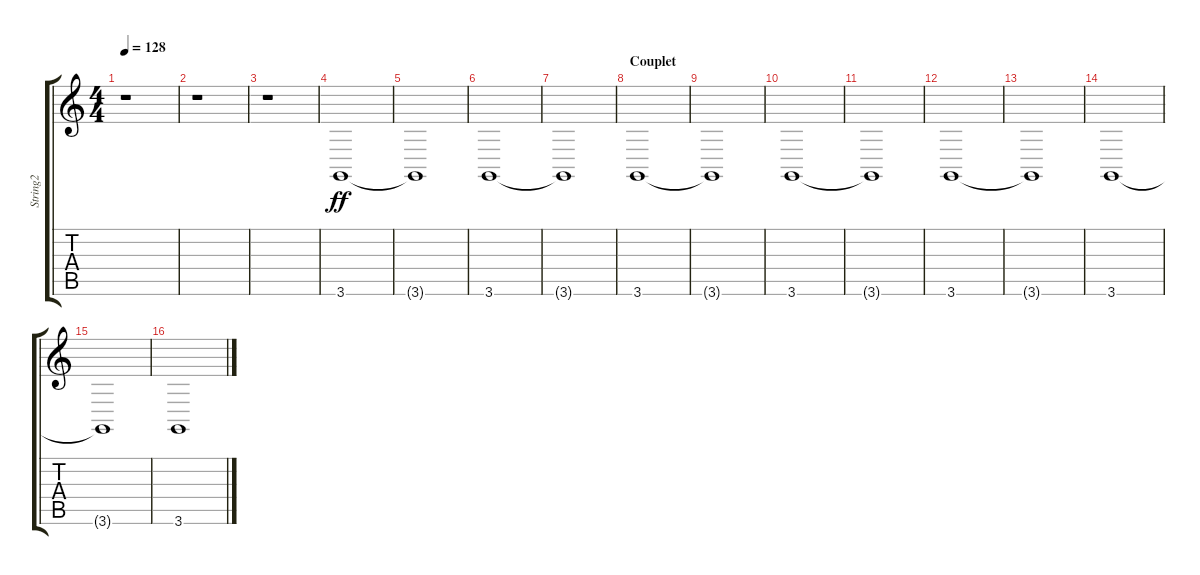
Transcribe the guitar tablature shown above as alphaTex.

\track ("String2" "String2") {instrument stringensemble1}
\staff {score tabs}
\tuning (E4 B3 G3 D3 A2 E2) {hide}
\ts (4 4)
\tempo 128
\clef g2
\ks c
r.1{dy ff} |
r.1 |
r.1 |
3.6.1 |
3.6{t}.1 |
3.6.1 |
3.6{t}.1 |
\section ("" "Couplet")
3.6.1 |
3.6{t}.1 |
3.6.1 |
3.6{t}.1 |
3.6.1 |
3.6{t}.1 |
3.6.1 |
3.6{t}.1 |
3.6.1
